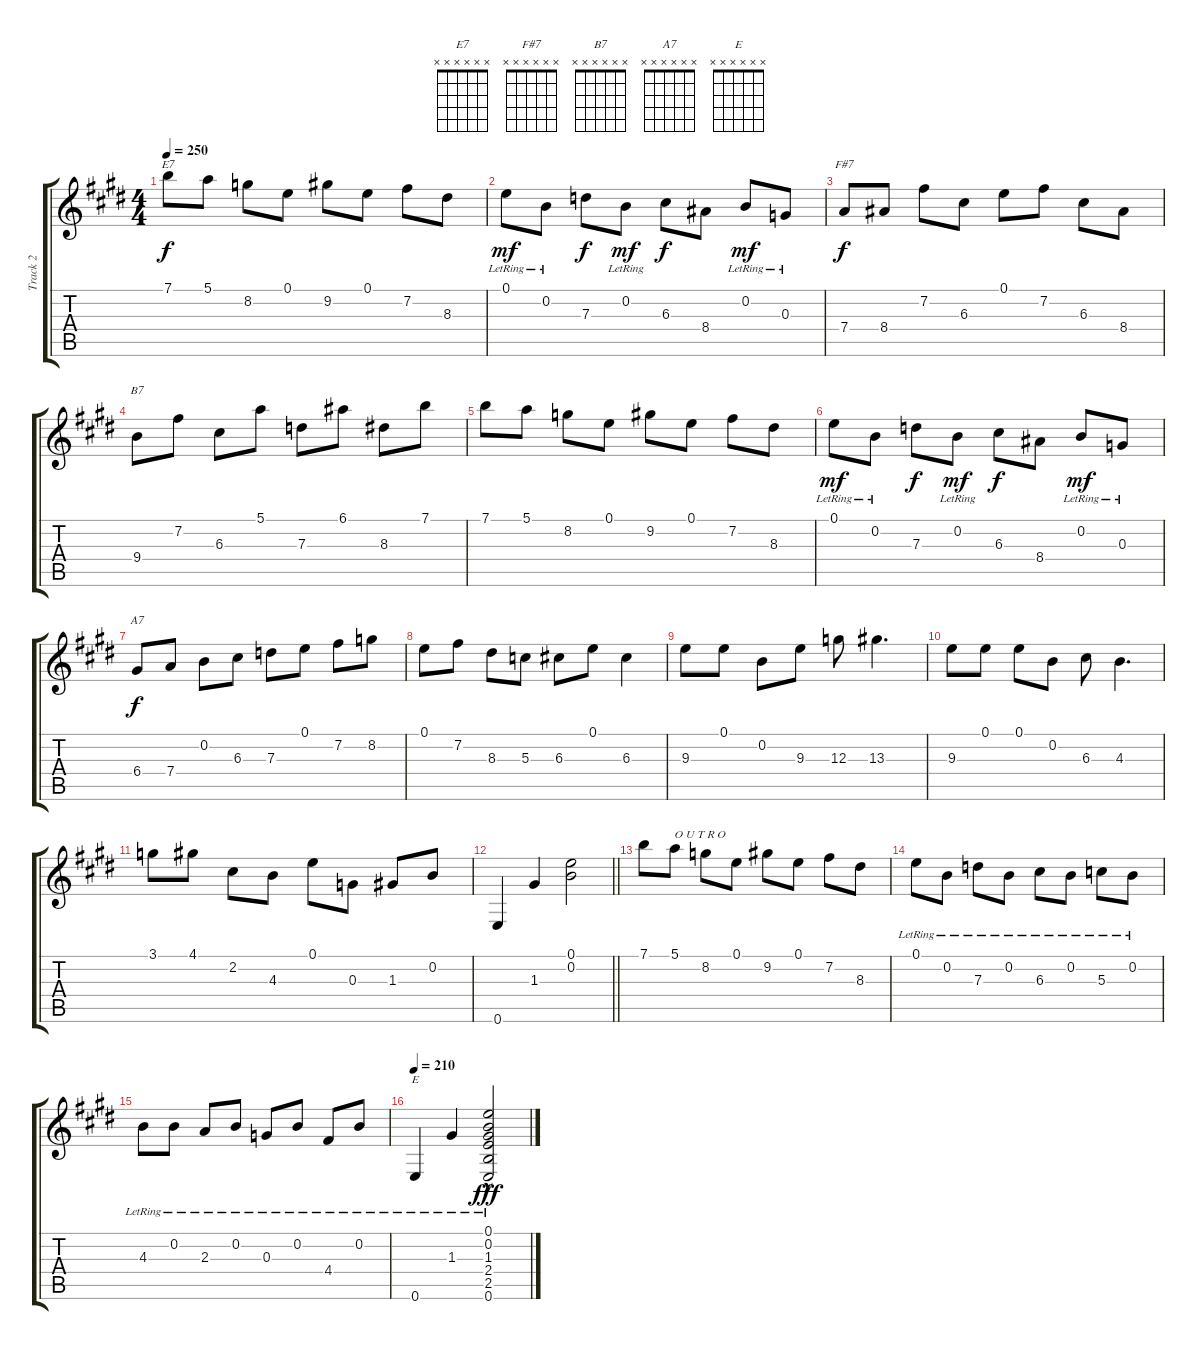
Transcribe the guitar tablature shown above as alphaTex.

\track ("Track 2" "Track 2") {instrument acousticguitarsteel}
\staff {score tabs}
\tuning (E4 B3 G3 D3 A2 E2) {hide}
\chord ("E7" x x x x x x)
\chord ("F#7" x x x x x x)
\chord ("B7" x x x x x x)
\chord ("A7" x x x x x x)
\chord ("E" x x x x x x)
\ts (4 4)
\tempo 250
\clef g2
\ks e
7.1.8{ch "E7" dy f} 5.1.8 8.2.8 0.1.8 9.2.8 0.1.8 7.2.8 8.3.8 |
0.1{lr}.8{dy mf} 0.2{lr}.8 7.3.8{dy f} 0.2{lr}.8{dy mf} 6.3.8{dy f} 8.4.8 0.2{lr}.8{dy mf} 0.3{lr}.8 |
7.4.8{ch "F#7" dy f} 8.4.8 7.2.8 6.3.8 0.1.8 7.2.8 6.3.8 8.4.8 |
9.4.8{ch "B7"} 7.2.8 6.3.8 5.1.8 7.3.8 6.1.8 8.3.8 7.1.8 |
7.1.8 5.1.8 8.2.8 0.1.8 9.2.8 0.1.8 7.2.8 8.3.8 |
0.1{lr}.8{dy mf} 0.2{lr}.8 7.3.8{dy f} 0.2{lr}.8{dy mf} 6.3.8{dy f} 8.4.8 0.2{lr}.8{dy mf} 0.3{lr}.8 |
6.4.8{ch "A7" dy f} 7.4.8 0.2.8 6.3.8 7.3.8 0.1.8 7.2.8 8.2.8 |
0.1.8 7.2.8 8.3.8 5.3.8 6.3.8 0.1.8 6.3.4 |
9.3.8 0.1.8 0.2.8 9.3.8 12.3.8 13.3.4{d} |
9.3.8 0.1.8 0.1.8 0.2.8 6.3.8 4.3.4{d} |
3.1.8 4.1.8 2.2.8 4.3.8 0.1.8 0.3.8 1.3.8 0.2.8 |
\barLineRight lightlight
0.6.4 1.3.4 (0.1 0.2).2 |
7.1.8 5.1.8{txt "O U T R O"} 8.2.8 0.1.8 9.2.8 0.1.8 7.2.8 8.3.8 |
0.1{lr}.8 0.2{lr}.8 7.3{lr}.8 0.2{lr}.8 6.3{lr}.8 0.2{lr}.8 5.3{lr}.8 0.2{lr}.8 |
4.3{lr}.8 0.2{lr}.8 2.3{lr}.8 0.2{lr}.8 0.3{lr}.8 0.2{lr}.8 4.4{lr}.8 0.2{lr}.8 |
\tempo 210
0.6{lr}.4{ch "E" volume 12 balance 15 instrument acousticguitarsteel} 1.3{lr}.4 (0.1{hac lr} 0.2{hac lr} 1.3{hac lr} 2.4{lr} 2.5{lr} 0.6{hac lr}).2{dy fff}
